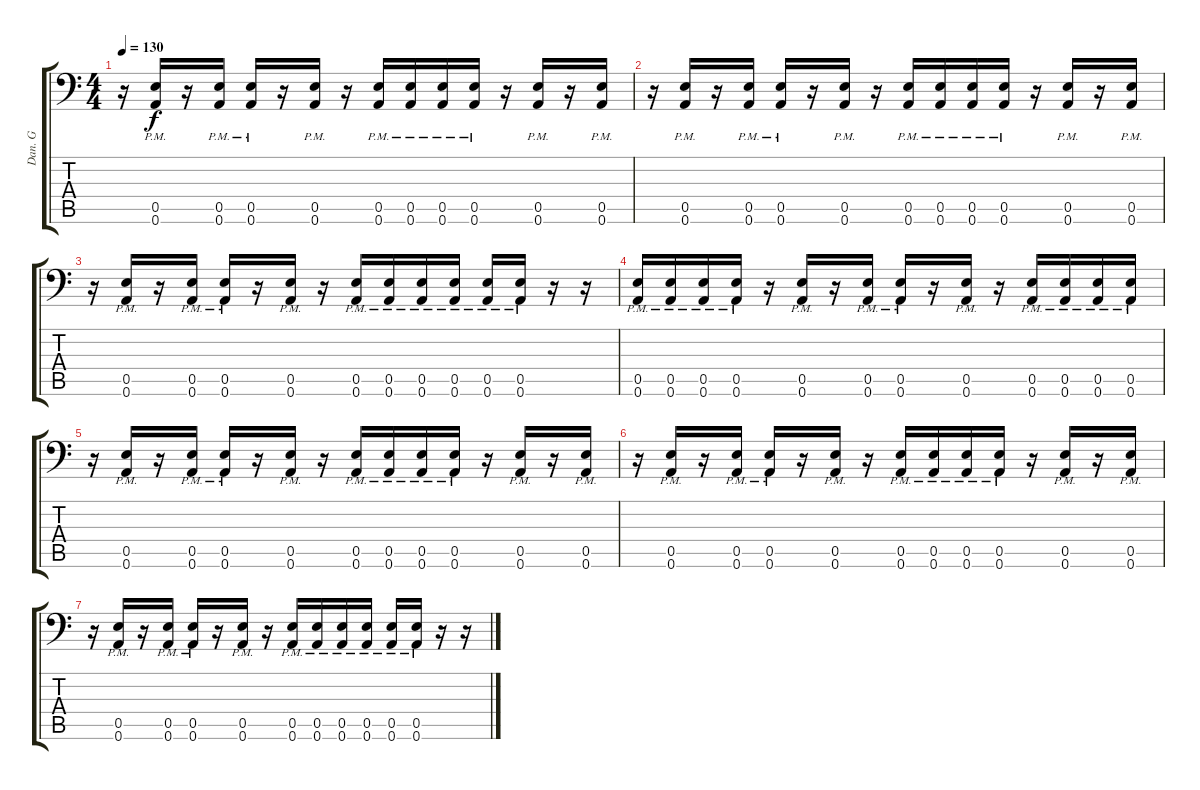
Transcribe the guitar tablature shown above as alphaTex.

\track ("Dan. G" "Dan. G") {instrument distortionguitar}
\staff {score tabs}
\tuning (B3 Gb3 D3 A2 E2 A1) {hide}
\ts (4 4)
\tempo 130
\clef f4
\ks c
r.16{dy f} (0.5{pm} 0.6{pm}).16 r.16 (0.5{pm} 0.6{pm}).16 (0.5{pm} 0.6{pm}).16 r.16 (0.5{pm} 0.6{pm}).16 r.16 (0.5{pm} 0.6{pm}).16 (0.5{pm} 0.6{pm}).16 (0.5{pm} 0.6{pm}).16 (0.5{pm} 0.6{pm}).16 r.16 (0.5{pm} 0.6{pm}).16 r.16 (0.5{pm} 0.6{pm}).16 |
r.16 (0.5{pm} 0.6{pm}).16 r.16 (0.5{pm} 0.6{pm}).16 (0.5{pm} 0.6{pm}).16 r.16 (0.5{pm} 0.6{pm}).16 r.16 (0.5{pm} 0.6{pm}).16 (0.5{pm} 0.6{pm}).16 (0.5{pm} 0.6{pm}).16 (0.5{pm} 0.6{pm}).16 r.16 (0.5{pm} 0.6{pm}).16 r.16 (0.5{pm} 0.6{pm}).16 |
r.16 (0.5{pm} 0.6{pm}).16 r.16 (0.5{pm} 0.6{pm}).16 (0.5{pm} 0.6{pm}).16 r.16 (0.5{pm} 0.6{pm}).16 r.16 (0.5{pm} 0.6{pm}).16 (0.5{pm} 0.6{pm}).16 (0.5{pm} 0.6{pm}).16 (0.5{pm} 0.6{pm}).16 (0.5{pm} 0.6{pm}).16 (0.5{pm} 0.6{pm}).16 r.16 r.16 |
(0.5{pm} 0.6{pm}).16 (0.5{pm} 0.6{pm}).16 (0.5{pm} 0.6{pm}).16 (0.5{pm} 0.6{pm}).16 r.16 (0.5{pm} 0.6{pm}).16 r.16 (0.5{pm} 0.6{pm}).16 (0.5{pm} 0.6{pm}).16 r.16 (0.5{pm} 0.6{pm}).16 r.16 (0.5{pm} 0.6{pm}).16 (0.5{pm} 0.6{pm}).16 (0.5{pm} 0.6{pm}).16 (0.5{pm} 0.6{pm}).16 |
r.16 (0.5{pm} 0.6{pm}).16 r.16 (0.5{pm} 0.6{pm}).16 (0.5{pm} 0.6{pm}).16 r.16 (0.5{pm} 0.6{pm}).16 r.16 (0.5{pm} 0.6{pm}).16 (0.5{pm} 0.6{pm}).16 (0.5{pm} 0.6{pm}).16 (0.5{pm} 0.6{pm}).16 r.16 (0.5{pm} 0.6{pm}).16 r.16 (0.5{pm} 0.6{pm}).16 |
r.16 (0.5{pm} 0.6{pm}).16 r.16 (0.5{pm} 0.6{pm}).16 (0.5{pm} 0.6{pm}).16 r.16 (0.5{pm} 0.6{pm}).16 r.16 (0.5{pm} 0.6{pm}).16 (0.5{pm} 0.6{pm}).16 (0.5{pm} 0.6{pm}).16 (0.5{pm} 0.6{pm}).16 r.16 (0.5{pm} 0.6{pm}).16 r.16 (0.5{pm} 0.6{pm}).16 |
r.16 (0.5{pm} 0.6{pm}).16 r.16 (0.5{pm} 0.6{pm}).16 (0.5{pm} 0.6{pm}).16 r.16 (0.5{pm} 0.6{pm}).16 r.16 (0.5{pm} 0.6{pm}).16 (0.5{pm} 0.6{pm}).16 (0.5{pm} 0.6{pm}).16 (0.5{pm} 0.6{pm}).16 (0.5{pm} 0.6{pm}).16 (0.5{pm} 0.6{pm}).16 r.16 r.16
